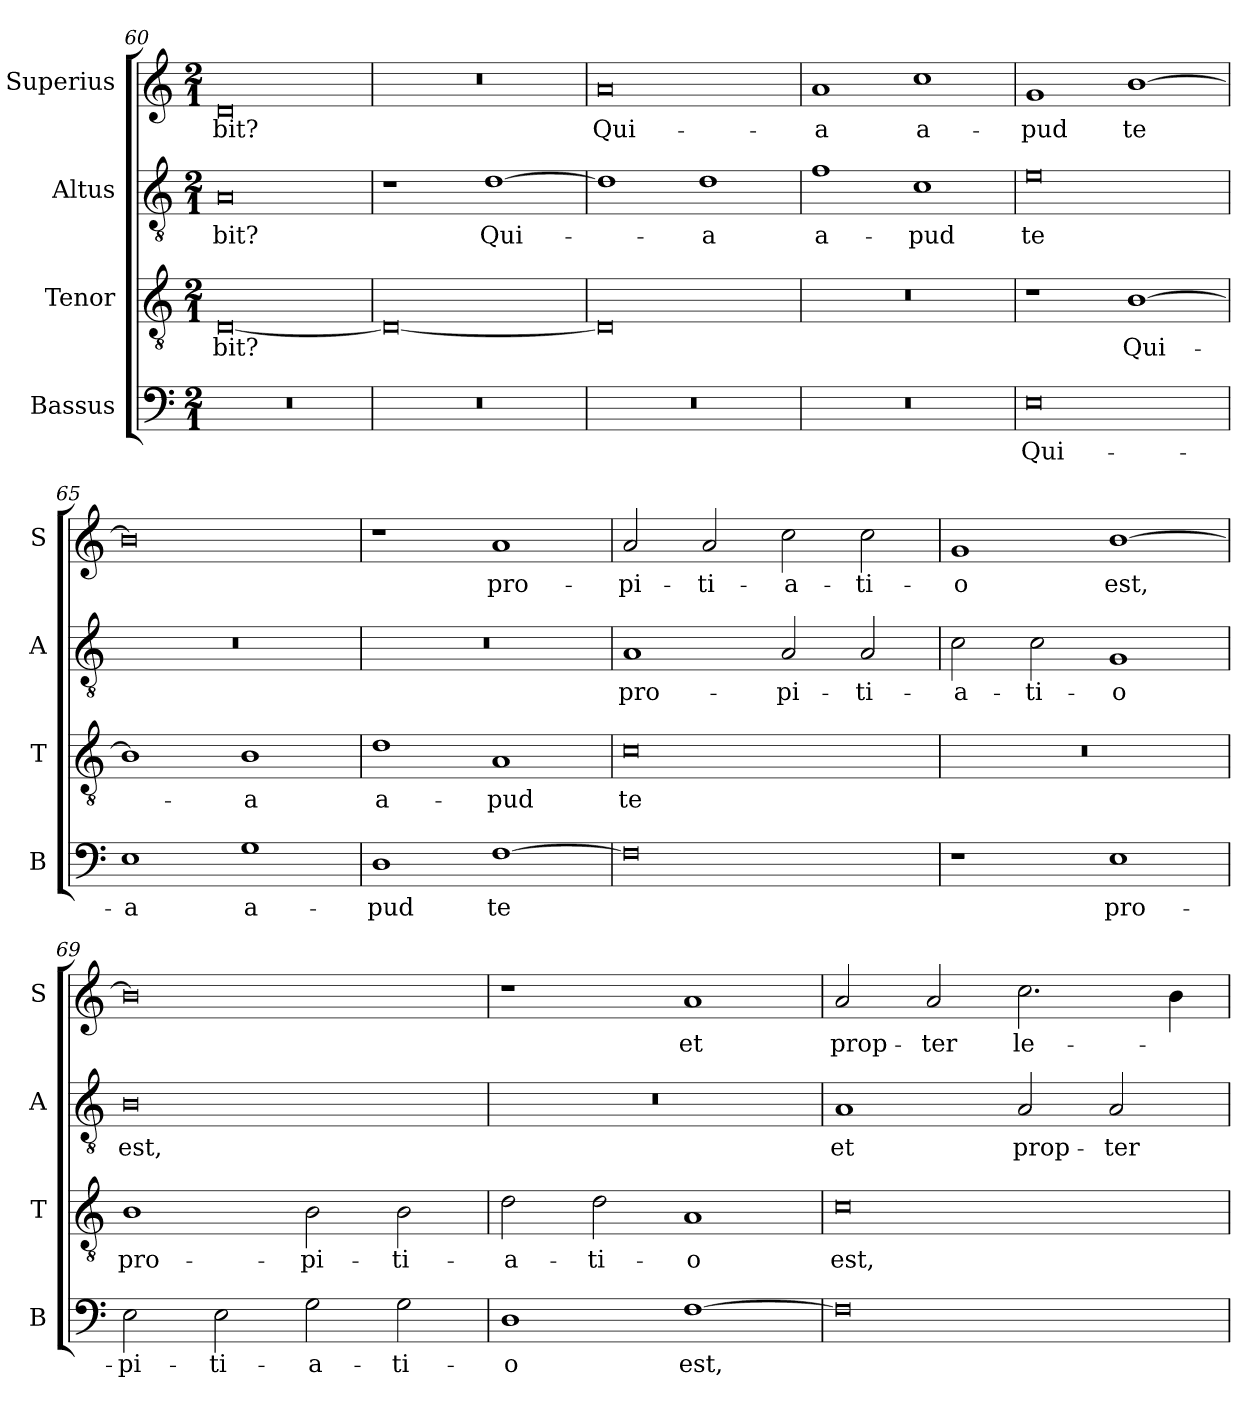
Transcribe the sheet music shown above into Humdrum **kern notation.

**kern	**text	**kern	**text	**kern	**text	**kern	**text
*part4	*part4	*part3	*part3	*part2	*part2	*part1	*part1
*staff4	*staff4	*staff3	*staff3	*staff2	*staff2	*staff1	*staff1
*I"Bassus	*	*I"Tenor	*	*I"Altus	*	*I"Superius	*
*I'B	*	*I'T	*	*I'A	*	*I'S	*
*clefF4	*	*clefGv2	*	*clefGv2	*	*clefG2	*
*k[]	*	*k[]	*	*k[]	*	*k[]	*
*C:	*	*C:	*	*C:	*	*C:	*
*M2/1	*	*M2/1	*	*M2/1	*	*M2/1	*
=60	=60	=60	=60	=60	=60	=60	=60
0r	.	[0D	-bit?	0A	-bit?	0d	-bit?
=61	=61	=61	=61	=61	=61	=61	=61
0r	.	0D_	.	1r	.	0r	.
.	.	.	.	[1d	Qui-	.	.
=62	=62	=62	=62	=62	=62	=62	=62
0r	.	0D]	.	1d]	.	0a	Qui-
.	.	.	.	1d	-a	.	.
=63	=63	=63	=63	=63	=63	=63	=63
0r	.	0r	.	1f	a-	1a	-a
.	.	.	.	1c	-pud	1cc	a-
=64	=64	=64	=64	=64	=64	=64	=64
0E	Qui-	1r	.	0e	te	1g	-pud
.	.	[1B	Qui-	.	.	[1b	te
=65	=65	=65	=65	=65	=65	=65	=65
1E	-a	1B]	.	0r	.	0b]	.
1G	a-	1B	-a	.	.	.	.
=66	=66	=66	=66	=66	=66	=66	=66
1D	-pud	1d	a-	0r	.	1r	.
[1F	te	1A	-pud	.	.	1a	pro-
=67	=67	=67	=67	=67	=67	=67	=67
0F]	.	0c	te	1A	pro-	2a	-pi-
.	.	.	.	.	.	2a	-ti-
.	.	.	.	2A	-pi-	2cc	-a-
.	.	.	.	2A	-ti-	2cc	-ti-
=68	=68	=68	=68	=68	=68	=68	=68
1r	.	0r	.	2c	-a-	1g	-o
.	.	.	.	2c	-ti-	.	.
1E	pro-	.	.	1G	-o	[1b	est,
=69	=69	=69	=69	=69	=69	=69	=69
2E	-pi-	1B	pro-	0B	est,	0b]	.
2E	-ti-	.	.	.	.	.	.
2G	-a-	2B	-pi-	.	.	.	.
2G	-ti-	2B	-ti-	.	.	.	.
=70	=70	=70	=70	=70	=70	=70	=70
1D	-o	2d	-a-	0r	.	1r	.
.	.	2d	-ti-	.	.	.	.
[1F	est,	1A	-o	.	.	1a	et
=71	=71	=71	=71	=71	=71	=71	=71
0F]	.	0c	est,	1A	et	2a	prop-
.	.	.	.	.	.	2a	-ter
.	.	.	.	2A	prop-	2.cc	le-
.	.	.	.	2A	-ter	.	.
.	.	.	.	.	.	4b	.
=	=	=	=	=	=	=	=
*-	*-	*-	*-	*-	*-	*-	*-
